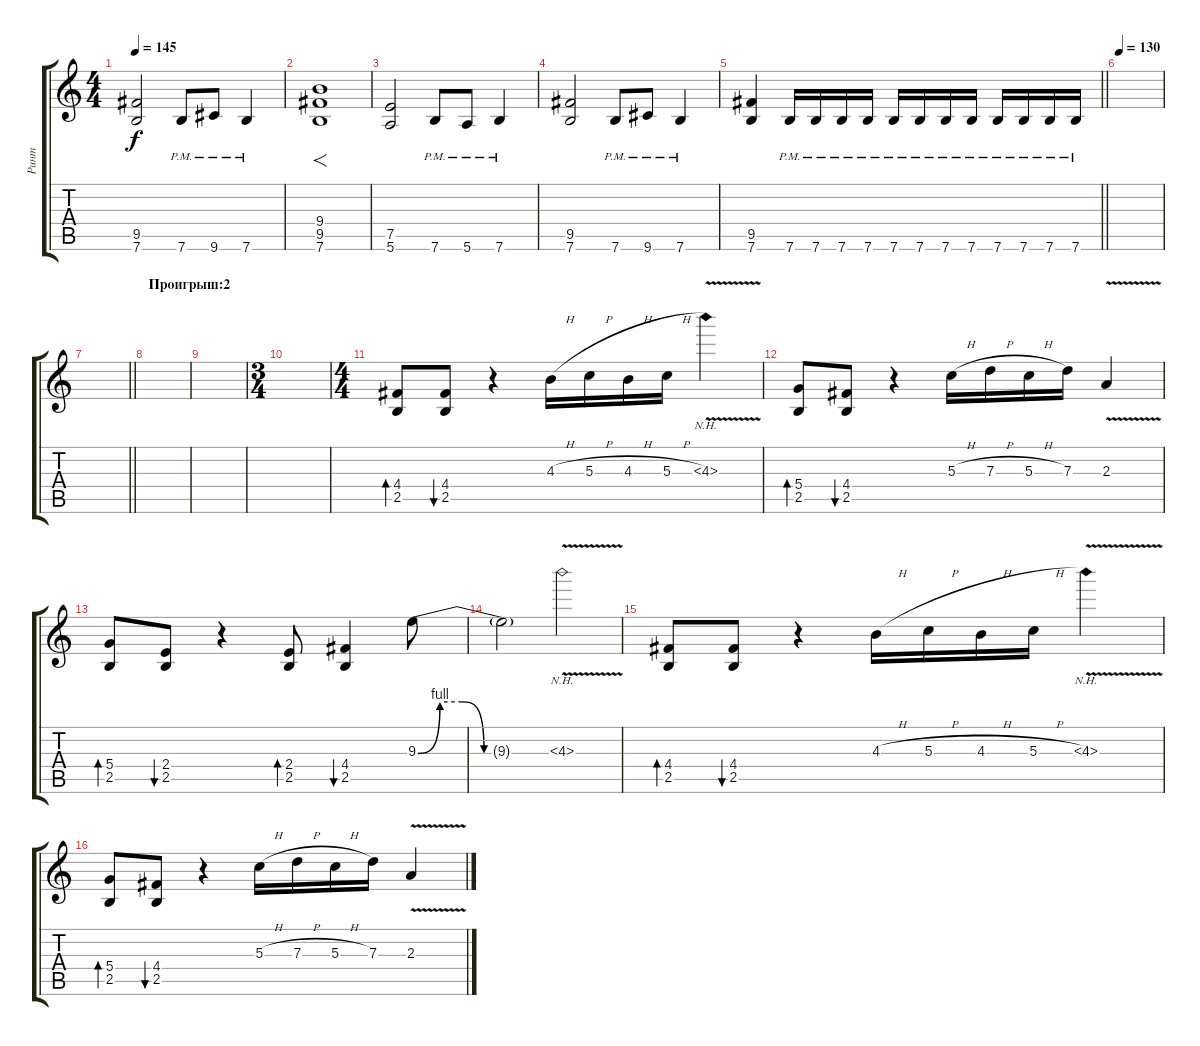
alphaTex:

\track ("Ринт" "Ринт") {instrument distortionguitar}
\staff {score tabs}
\tuning (E4 B3 G3 D3 A2 E2) {hide}
\ts (4 4)
\tempo 145
\clef g2
\ks c
(9.5 7.6).2{dy f} 7.6{pm}.8 9.6{pm}.8 7.6{pm}.4 |
(9.4 9.5 7.6).1{f} |
(7.5 5.6).2 7.6{pm}.8 5.6{pm}.8 7.6{pm}.4 |
(9.5 7.6).2 7.6{pm}.8 9.6{pm}.8 7.6{pm}.4 |
\barLineRight lightlight
(9.5 7.6).4 7.6{pm}.16 7.6{pm}.16 7.6{pm}.16 7.6{pm}.16 7.6{pm}.16 7.6{pm}.16 7.6{pm}.16 7.6{pm}.16 7.6{pm}.16 7.6{pm}.16 7.6{pm}.16 7.6{pm}.16 |
\tempo 130
|
\barLineRight lightlight
|
\section ("" "Проигрыш:2")
|
|
\ts (3 4)
|
\ts (4 4)
(4.4 2.5).8{bd 60} (4.4 2.5).8{bu 60} r.4 4.3{h}.16 5.3{h}.16 4.3{h}.16 5.3{h}.16 4.3{nh v}.4 |
(5.4 2.5).8{bd 60} (4.4 2.5).8{bu 60} r.4 5.3{h}.16 7.3{h}.16 5.3{h}.16 7.3.16 2.3{v}.4 |
(5.4 2.5).8{bd 60} (2.4 2.5).8{bu 60} r.4 (2.4 2.5).8{bd 60} (4.4 2.5).4{bu 60} 9.3{be (custom 0 0 10 4 20 4 30 0 60 0)}.8 |
9.3{t}.2 4.3{nh v}.2 |
(4.4 2.5).8{bd 60} (4.4 2.5).8{bu 60} r.4 4.3{h}.16 5.3{h}.16 4.3{h}.16 5.3{h}.16 4.3{nh v}.4 |
(5.4 2.5).8{bd 60} (4.4 2.5).8{bu 60} r.4 5.3{h}.16 7.3{h}.16 5.3{h}.16 7.3.16 2.3{v}.4
